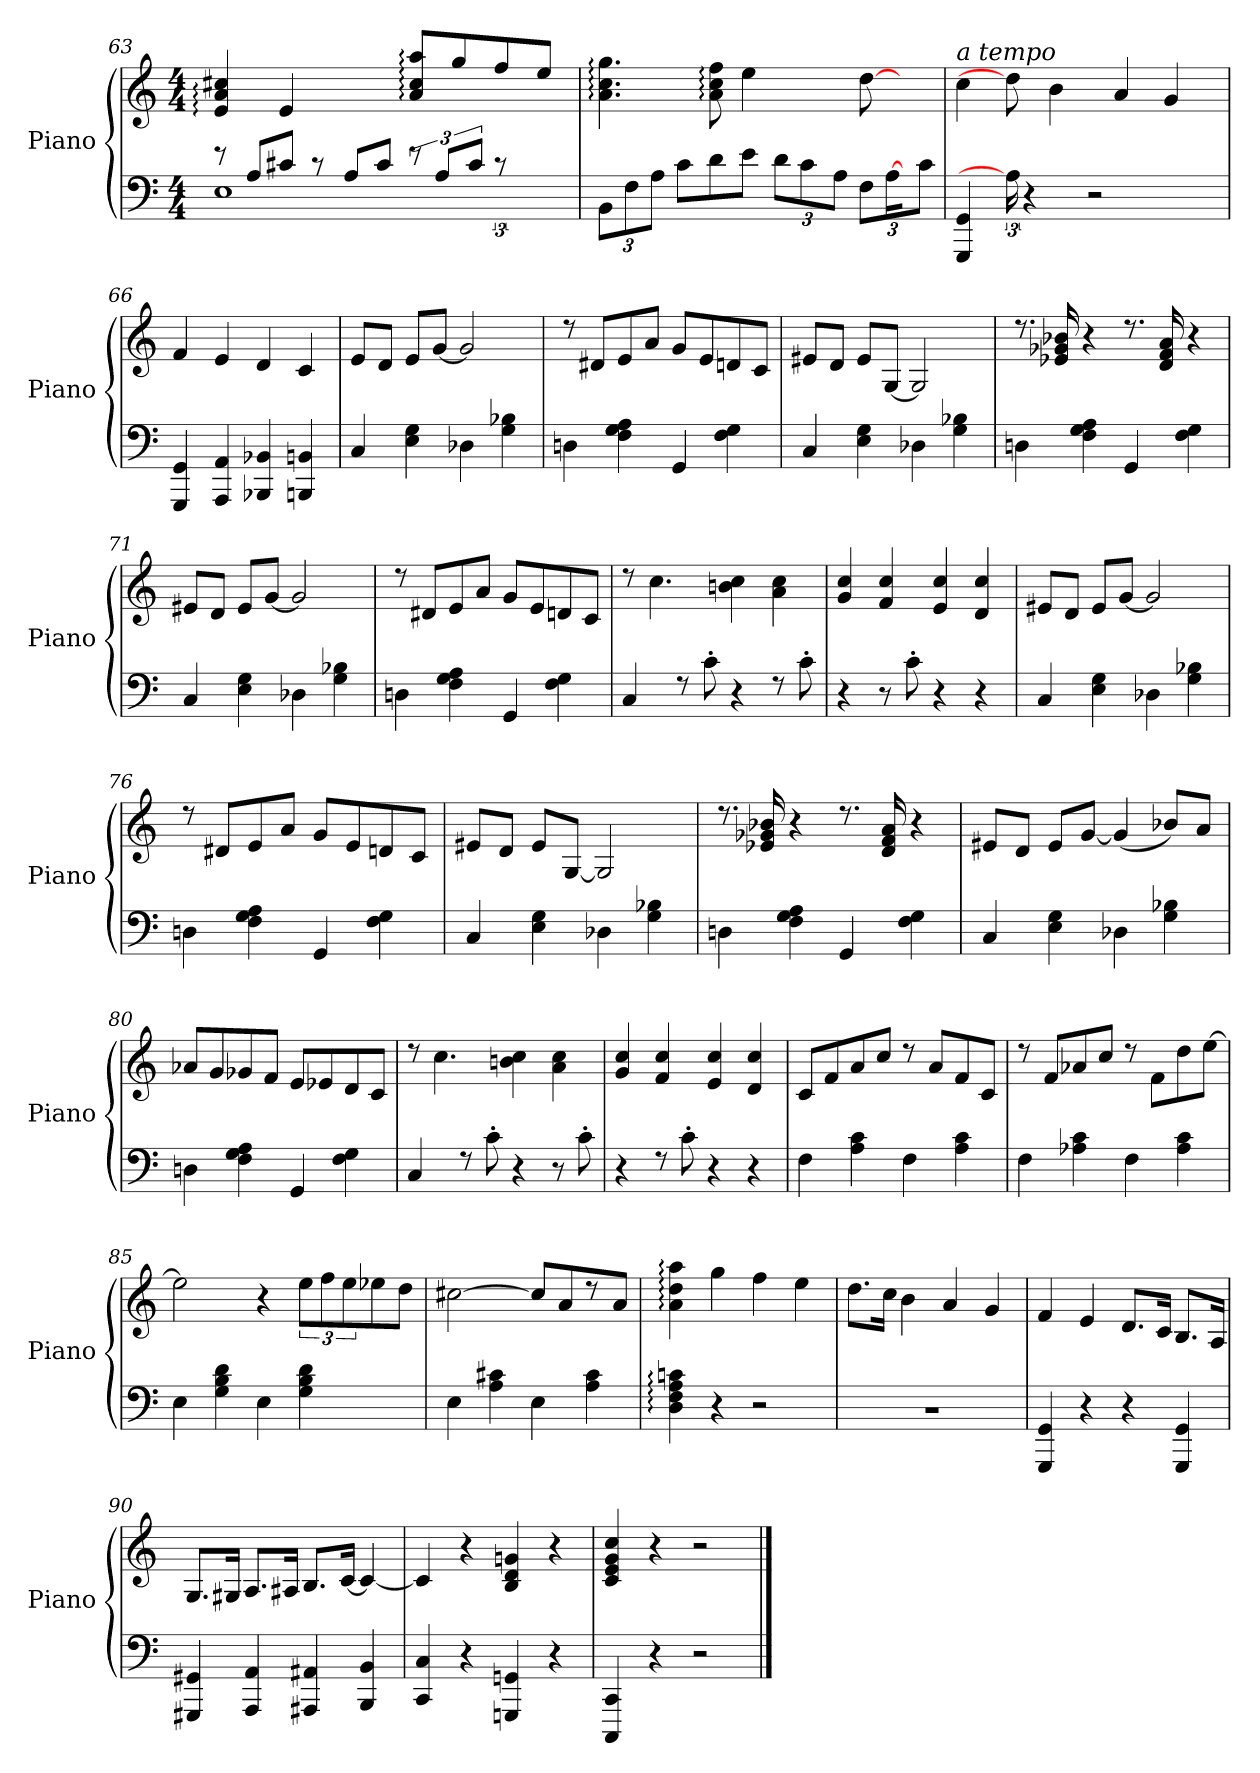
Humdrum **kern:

**kern	**kern
*part1	*part1
*staff2	*staff1
*I"Piano	*
*I'Piano	*
!!LO:LB:g=z
*clefF4	*clefG2
*M4/4	*M4/4
=63	=63
*^	*^
*	*^	*	*
8rd	1E	1ryy	4e/: 4a/: 4cc#X/:	2.ryy
8A/L	.	.	.	.
8c#X/J	.	.	4e/	.
8rc	.	.	.	.
8A/L	.	.	2.ryy	.
8c#/J	.	.	.	.
12rd	.	.	.	8a/: 8cc#/: 8aa/:L
12A/L	.	.	.	.
.	.	.	.	8gg/
12c#/J	.	.	.	.
6ryy	6ryy	12rc	.	8ff/
.	.	6ryy	.	.
.	.	.	.	8ee/J
12ryy	12ryy	.	.	.
*v	*v	*v	*	*
=64	=64	=64
12BB\L	4.a\: 4.cc\: 4.gg\:	2..ryy
12F\	.	.
12A\J	.	.
8c\L	.	.
8d\	8a\: 8cc\: 8ff\:	.
8e\J	4ee\	.
12d\L	.	.
12c\	.	.
.	8ryy	.
12A\J	.	.
12F\L	4ryy	[8dd\
[24A\	.	.
24ryy	.	8ryy
12c\J	.	.
*	*v	*v
=65	=65
!	!LO:TX:a:i:t=a tempo
4GGG/ 4GG/	4cc\
24A\]	8dd\]
4r	.
.	4b\
2r	.
.	4a/
.	4g/
12ryy	.
=66	=66
4GGG/ 4GG/	4f/
4AAA/ 4AA/	4e/
4BBB-X/ 4BB-X/	4d/
4BBBn/ 4BBn/	4c/
!!LO:PB:g=z
=67	=67
4C/	8e/L
.	8d/J
4E\ 4G\	8e/L
.	[<8g/J
4D-X\	2g/]
4G\ 4B-X\	.
=68	=68
4Dn\	8rcc
.	8d#X/L
4F\ 4G\ 4A\	8e/
.	8a/J
4GG/	8g/L
.	8e/
4F\ 4G\	8dn/
.	8c/J
=69	=69
4C/	8e#X/L
.	8d/J
4E\ 4G\	8e#/L
.	[<8G/J
4D-X\	2G/]
4G\ 4B-X\	.
=70	=70
4Dn\	8.rcc
.	16e-X/ 16g-X/ 16b-X/
4F\ 4G\ 4A\	4r
4GG/	8.rcc
.	16d/ 16f/ 16a/
4F\ 4G\	4r
!!LO:LB:g=z
=71	=71
4C/	8e#X/L
.	8d/J
4E\ 4G\	8e#/L
.	[<8g/J
4D-X\	2g/]
4G\ 4B-X\	.
=72	=72
4Dn\	8rcc
.	8d#X/L
4F\ 4G\ 4A\	8e/
.	8a/J
4GG/	8g/L
.	8e/
4F\ 4G\	8dn/
.	8c/J
=73	=73
4C/	8rcc
.	4.cc\
8rE	.
8c'>\	.
4r	4bn\ 4cc\
8rE	4a\ 4cc\
8c'>\	.
=74	=74
4r	4g/ 4cc/
8r	4f/ 4cc/
8c'>\	.
4r	4e/ 4cc/
4r	4d/ 4cc/
!!LO:LB:g=z
=75	=75
4C/	8e#X/L
.	8d/J
4E\ 4G\	8e#/L
.	[<8g/J
4D-X\	2g/]
4G\ 4B-X\	.
=76	=76
4Dn\	8rcc
.	8d#X/L
4F\ 4G\ 4A\	8e/
.	8a/J
4GG/	8g/L
.	8e/
4F\ 4G\	8dn/
.	8c/J
=77	=77
4C/	8e#X/L
.	8d/J
4E\ 4G\	8e#/L
.	[<8G/J
4D-X\	2G/]
4G\ 4B-X\	.
=78	=78
4Dn\	8.rcc
.	16e-X/ 16g-X/ 16b-X/
4F\ 4G\ 4A\	4r
4GG/	8.rcc
.	16d/ 16f/ 16a/
4F\ 4G\	4r
!!LO:LB:g=z
=79	=79
4C/	8e#X/L
.	8d/J
4E\ 4G\	8e#/L
.	[<8g/J
4D-X\	(>4g/]
4G\ 4B-X\	8b-X/L)
.	8a/J
=80	=80
4Dn\	8a-X/L
.	8g/
4F\ 4G\ 4A\	8g-X/
.	8f/J
4GG/	8e/L
.	8e-X/
4F\ 4G\	8d/
.	8c/J
=81	=81
4C/	8rcc
.	4.cc\
8rE	.
8c'>\	.
4r	4bn\ 4cc\
8r	4a\ 4cc\
8c'>\	.
=82	=82
4r	4g/ 4cc/
8rE	4f/ 4cc/
8c'>\	.
4r	4e/ 4cc/
4r	4d/ 4cc/
!!LO:LB:g=z
=83	=83
4F\	8c/L
.	8f/
4A\ 4c\	8a/
.	8cc/J
4F\	8rcc
.	8a/L
4A\ 4c\	8f/
.	8c/J
=84	=84
4F\	8rcc
.	8f/L
4A-X\ 4c\	8a-X/
.	8cc/J
4F\	8rcc
.	8f\L
4A-\ 4c\	8dd\
.	[>8ee\J
=85	=85
4E\	2ee\]
4G\ 4B\ 4d\	.
4E\	4r
4G\ 4B\ 4d\	12ee\L
.	12ff\
.	12ee\
4ryy	8ee-X\
.	8dd\J
=86	=86
4E\	[>2cc#X\
4A\ 4c#X\	.
4E\	8cc#/L]
.	8a/
4A\ 4c#\	8rcc
.	8a/J
!!LO:LB:g=z
=87	=87
4D\: 4F\: 4A\: 4cn\:	4a\: 4dd\: 4aa\:
4r	4gg\
2r	4ff\
.	4ee\
=88	=88
1rE	8.dd\L
.	16cc\Jk
.	4b\
.	4a/
.	4g/
=89	=89
4GGG/ 4GG/	4f/
4r	4e/
4r	8.d/L
.	16c/Jk
4GGG/ 4GG/	8.B/L
.	16A/Jk
=90	=90
4GGG#X/ 4GG#X/	8.G/L
.	16G#X/Jk
4AAA/ 4AA/	8.A/L
.	16A#X/Jk
4AAA#X/ 4AA#X/	8.B/L
.	[<16c/Jk
4BBB/ 4BB/	4c/_
=91	=91
4CC/ 4C/	4c/]
4r	4r
4GGGn/ 4GGn/	4B/ 4d/ 4gn/
4r	4r
=92	=92
4CCC/ 4CC/	4c/ 4e/ 4g/ 4cc/
4r	4r
2r	2r
==	==
*-	*-
